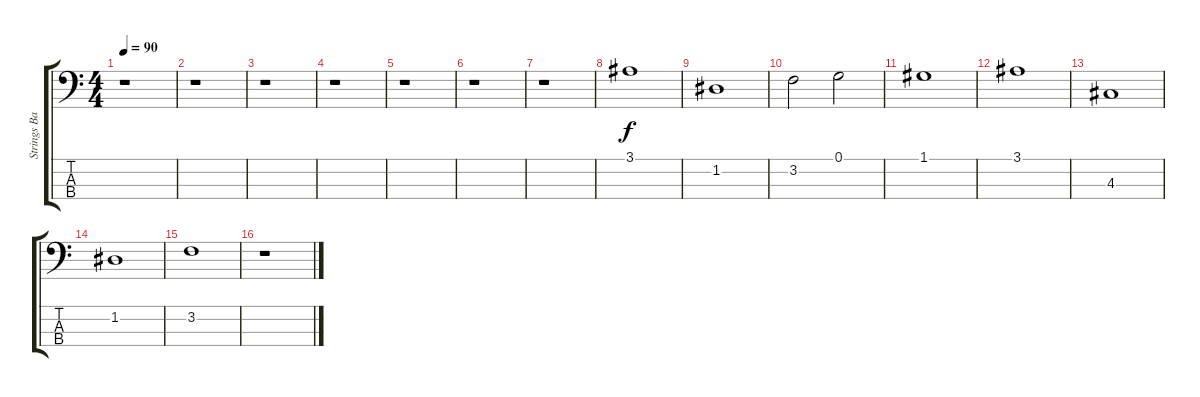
\track ("Strings Bass" "Strings Ba") {instrument electricbassfinger}
\staff {score tabs}
\tuning (G2 D2 A1 E1) {hide}
\ts (4 4)
\tempo 90
\clef f4
\ks c
r.1{dy f} |
r.1 |
r.1 |
r.1 |
r.1 |
r.1 |
r.1 |
3.1.1 |
1.2.1 |
3.2.2 0.1.2 |
1.1.1 |
3.1.1 |
4.3.1 |
1.2.1 |
3.2.1 |
r.1
